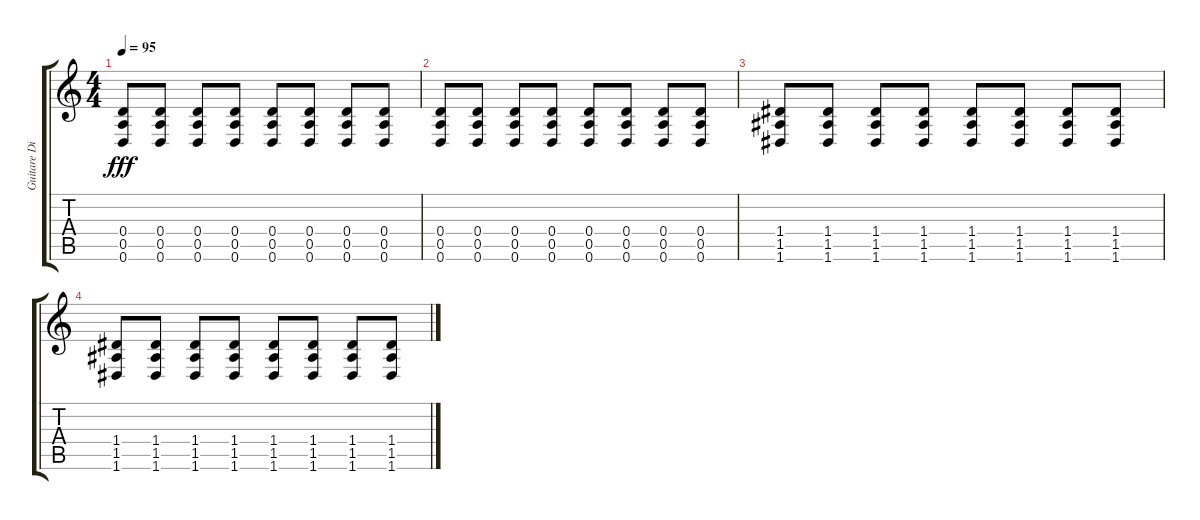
\track ("Guitare Disto 2" "Guitare Di") {instrument distortionguitar}
\staff {score tabs}
\tuning (E4 B3 G3 D3 A2 D2) {hide}
\ts (4 4)
\tempo 95
\clef g2
\ks c
(0.4 0.5 0.6).8{dy fff} (0.4 0.5 0.6).8 (0.4 0.5 0.6).8 (0.4 0.5 0.6).8 (0.4 0.5 0.6).8 (0.4 0.5 0.6).8 (0.4 0.5 0.6).8 (0.4 0.5 0.6).8 |
(0.4 0.5 0.6).8 (0.4 0.5 0.6).8 (0.4 0.5 0.6).8 (0.4 0.5 0.6).8 (0.4 0.5 0.6).8 (0.4 0.5 0.6).8 (0.4 0.5 0.6).8 (0.4 0.5 0.6).8 |
(1.4 1.5 1.6).8 (1.4 1.5 1.6).8 (1.4 1.5 1.6).8 (1.4 1.5 1.6).8 (1.4 1.5 1.6).8 (1.4 1.5 1.6).8 (1.4 1.5 1.6).8 (1.4 1.5 1.6).8 |
(1.4 1.5 1.6).8 (1.4 1.5 1.6).8 (1.4 1.5 1.6).8 (1.4 1.5 1.6).8 (1.4 1.5 1.6).8 (1.4 1.5 1.6).8 (1.4 1.5 1.6).8 (1.4 1.5 1.6).8
